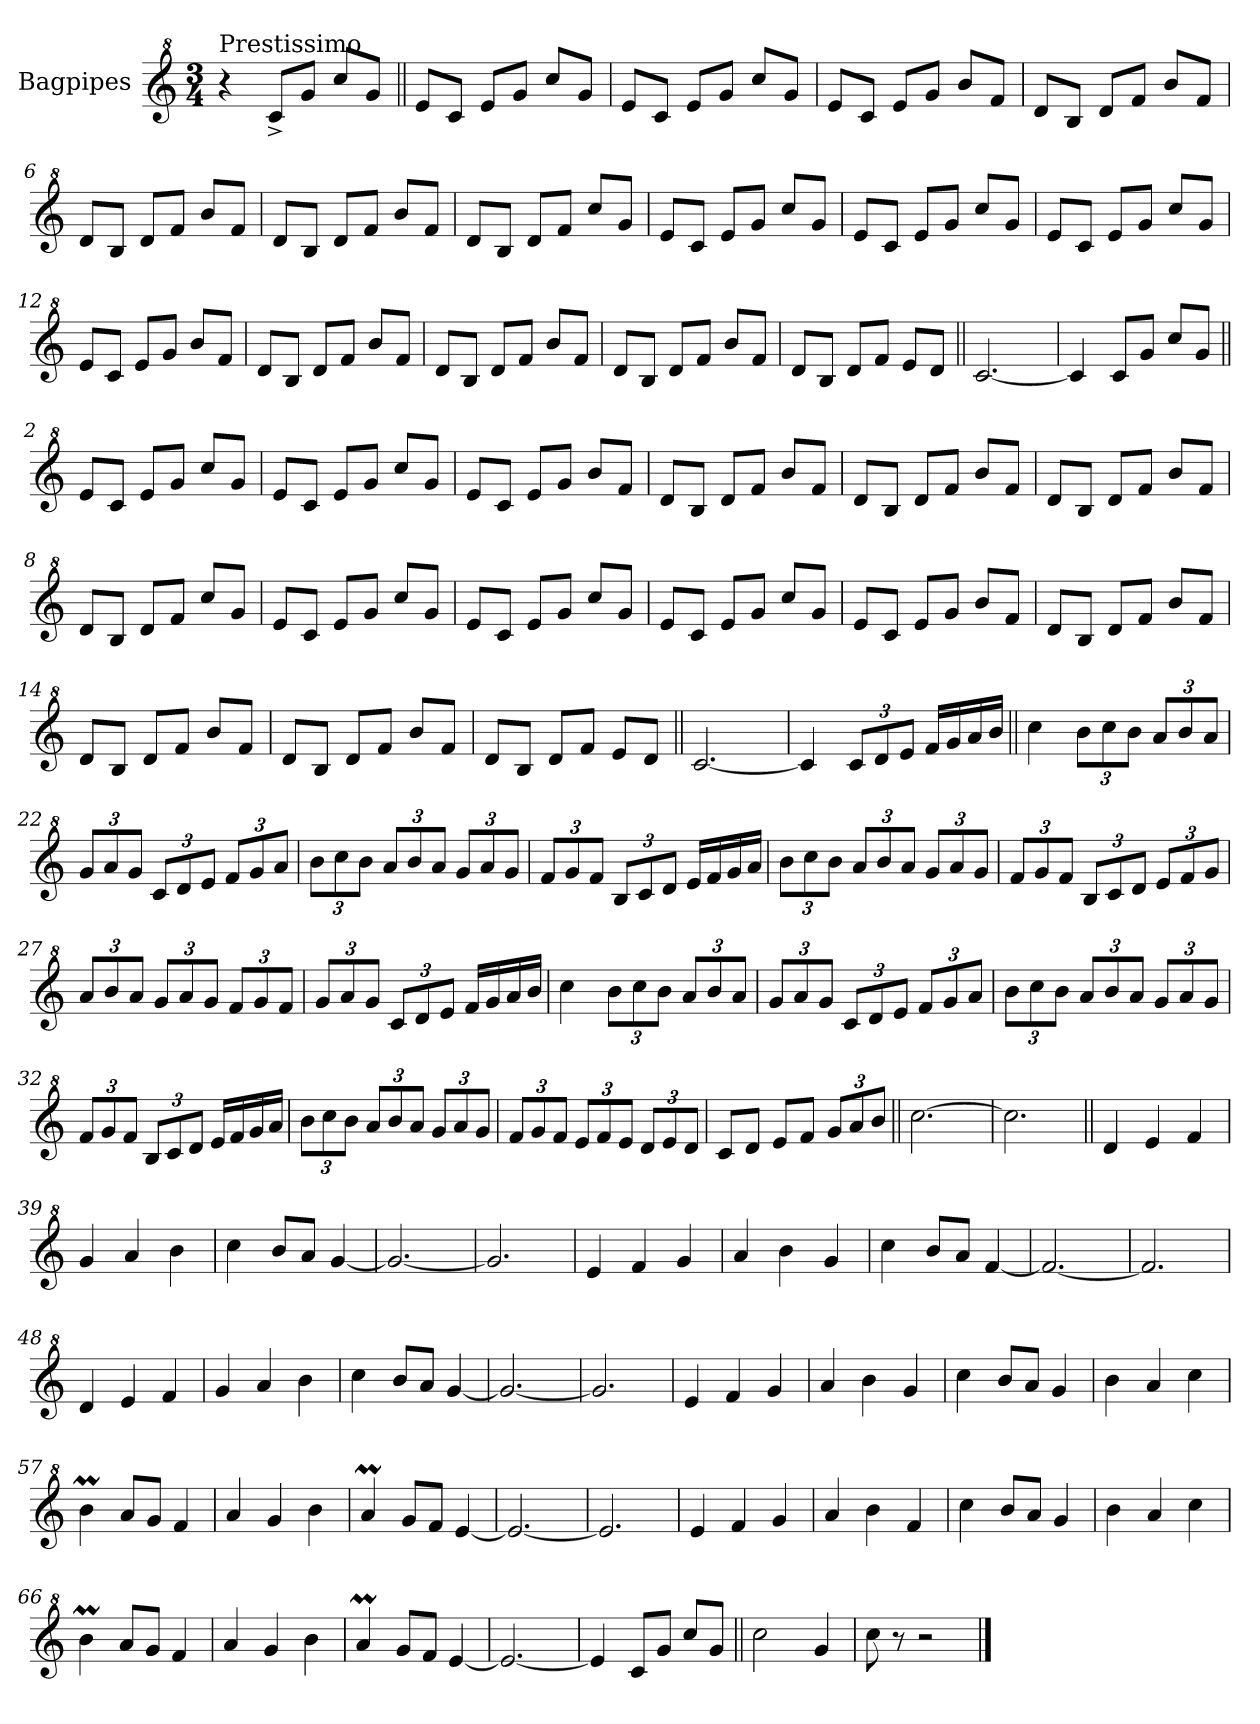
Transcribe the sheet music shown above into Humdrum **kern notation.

**kern
*part1
*staff1
*I"Bagpipes
*I'Bag
*clefG^2
*k[]
*C:
*M3/4
=1
!LO:TX:a:t=Prestissimo
4r
8cc^/L
8gg/J
8ccc/L
8gg/J
=2||
8ee/L
8cc/J
8ee/L
8gg/J
8ccc/L
8gg/J
=3
8ee/L
8cc/J
8ee/L
8gg/J
8ccc/L
8gg/J
=4
8ee/L
8cc/J
8ee/L
8gg/J
8bb/L
8ff/J
=5
8dd/L
8b/J
8dd/L
8ff/J
8bb/L
8ff/J
=6
8dd/L
8b/J
8dd/L
8ff/J
8bb/L
8ff/J
!!LO:LB:g=z
=7
8dd/L
8b/J
8dd/L
8ff/J
8bb/L
8ff/J
=8
8dd/L
8b/J
8dd/L
8ff/J
8ccc/L
8gg/J
=9
8ee/L
8cc/J
8ee/L
8gg/J
8ccc/L
8gg/J
=10
8ee/L
8cc/J
8ee/L
8gg/J
8ccc/L
8gg/J
=11
8ee/L
8cc/J
8ee/L
8gg/J
8ccc/L
8gg/J
=12
8ee/L
8cc/J
8ee/L
8gg/J
8bb/L
8ff/J
!!LO:LB:g=z
=13
8dd/L
8b/J
8dd/L
8ff/J
8bb/L
8ff/J
=14
8dd/L
8b/J
8dd/L
8ff/J
8bb/L
8ff/J
=15
8dd/L
8b/J
8dd/L
8ff/J
8bb/L
8ff/J
=16
8dd/L
8b/J
8dd/L
8ff/J
8ee/L
8dd/J
=17||
[2.cc/
=18
4cc/]
8cc/L
8gg/J
8ccc/L
8gg/J
=2||
8ee/L
8cc/J
8ee/L
8gg/J
8ccc/L
8gg/J
=3
8ee/L
8cc/J
8ee/L
8gg/J
8ccc/L
8gg/J
=4
8ee/L
8cc/J
8ee/L
8gg/J
8bb/L
8ff/J
=5
8dd/L
8b/J
8dd/L
8ff/J
8bb/L
8ff/J
=6
8dd/L
8b/J
8dd/L
8ff/J
8bb/L
8ff/J
!!LO:LB:g=z
=7
8dd/L
8b/J
8dd/L
8ff/J
8bb/L
8ff/J
=8
8dd/L
8b/J
8dd/L
8ff/J
8ccc/L
8gg/J
=9
8ee/L
8cc/J
8ee/L
8gg/J
8ccc/L
8gg/J
=10
8ee/L
8cc/J
8ee/L
8gg/J
8ccc/L
8gg/J
=11
8ee/L
8cc/J
8ee/L
8gg/J
8ccc/L
8gg/J
=12
8ee/L
8cc/J
8ee/L
8gg/J
8bb/L
8ff/J
!!LO:LB:g=z
=13
8dd/L
8b/J
8dd/L
8ff/J
8bb/L
8ff/J
=14
8dd/L
8b/J
8dd/L
8ff/J
8bb/L
8ff/J
=15
8dd/L
8b/J
8dd/L
8ff/J
8bb/L
8ff/J
=16
8dd/L
8b/J
8dd/L
8ff/J
8ee/L
8dd/J
=19||
[2.cc/
!!LO:LB:g=z
=20
4cc/]
*Xbrackettup
12cc/L
12dd/
12ee/J
16ff/LL
16gg/
16aa/
16bb/JJ
=21||
4ccc\
12bb\L
12ccc\
12bb\J
12aa/L
12bb/
12aa/J
=22
12gg/L
12aa/
12gg/J
12cc/L
12dd/
12ee/J
12ff/L
12gg/
12aa/J
=23
12bb\L
12ccc\
12bb\J
12aa/L
12bb/
12aa/J
12gg/L
12aa/
12gg/J
!!LO:LB:g=z
=24
12ff/L
12gg/
12ff/J
12b/L
12cc/
12dd/J
16ee/LL
16ff/
16gg/
16aa/JJ
=25
12bb\L
12ccc\
12bb\J
12aa/L
12bb/
12aa/J
12gg/L
12aa/
12gg/J
=26
12ff/L
12gg/
12ff/J
12b/L
12cc/
12dd/J
12ee/L
12ff/
12gg/J
=27
12aa/L
12bb/
12aa/J
12gg/L
12aa/
12gg/J
12ff/L
12gg/
12ff/J
!!LO:LB:g=z
=28
12gg/L
12aa/
12gg/J
12cc/L
12dd/
12ee/J
16ff/LL
16gg/
16aa/
16bb/JJ
=29
4ccc\
12bb\L
12ccc\
12bb\J
12aa/L
12bb/
12aa/J
=30
12gg/L
12aa/
12gg/J
12cc/L
12dd/
12ee/J
12ff/L
12gg/
12aa/J
=31
12bb\L
12ccc\
12bb\J
12aa/L
12bb/
12aa/J
12gg/L
12aa/
12gg/J
!!LO:LB:g=z
=32
12ff/L
12gg/
12ff/J
12b/L
12cc/
12dd/J
16ee/LL
16ff/
16gg/
16aa/JJ
=33
12bb\L
12ccc\
12bb\J
12aa/L
12bb/
12aa/J
12gg/L
12aa/
12gg/J
=34
12ff/L
12gg/
12ff/J
12ee/L
12ff/
12ee/J
12dd/L
12ee/
12dd/J
=35
8cc/L
8dd/J
8ee/L
8ff/J
12gg/L
12aa/
12bb/J
=36||
[2.ccc\
=37
2.ccc\]
!!LO:LB:g=z
=38||
4dd/
4ee/
4ff/
=39
4gg/
4aa/
4bb\
=40
4ccc\
8bb/L
8aa/J
[4gg/
=41
2.gg/_
=42
2.gg/]
=43
4ee/
4ff/
4gg/
=44
4aa/
4bb\
4gg/
=45
4ccc\
8bb/L
8aa/J
[4ff/
=46
2.ff/_
=47
2.ff/]
=48
4dd/
4ee/
4ff/
=49
4gg/
4aa/
4bb\
!!LO:LB:g=z
=50
4ccc\
8bb/L
8aa/J
[4gg/
=51
2.gg/_
=52
2.gg/]
=53
4ee/
4ff/
4gg/
=54
4aa/
4bb\
4gg/
=55
4ccc\
8bb/L
8aa/J
4gg/
=56
4bb\
4aa/
4ccc\
=57
4bbm\
8aa/L
8gg/J
4ff/
=58
4aa/
4gg/
4bb\
=59
4aaM/
8gg/L
8ff/J
[4ee/
=60
2.ee/_
!!LO:PB:g=z
=61
2.ee/]
=62
4ee/
4ff/
4gg/
=63
4aa/
4bb\
4ff/
=64
4ccc\
8bb/L
8aa/J
4gg/
=65
4bb\
4aa/
4ccc\
=66
4bbm\
8aa/L
8gg/J
4ff/
=67
4aa/
4gg/
4bb\
=68
4aaM/
8gg/L
8ff/J
[4ee/
=69
2.ee/_
=70
4ee/]
8cc/L
8gg/J
8ccc/L
8gg/J
!!LO:LB:g=z
=71||
2ccc\
4gg/
=72
8ccc\
8r
2r
==
*-
